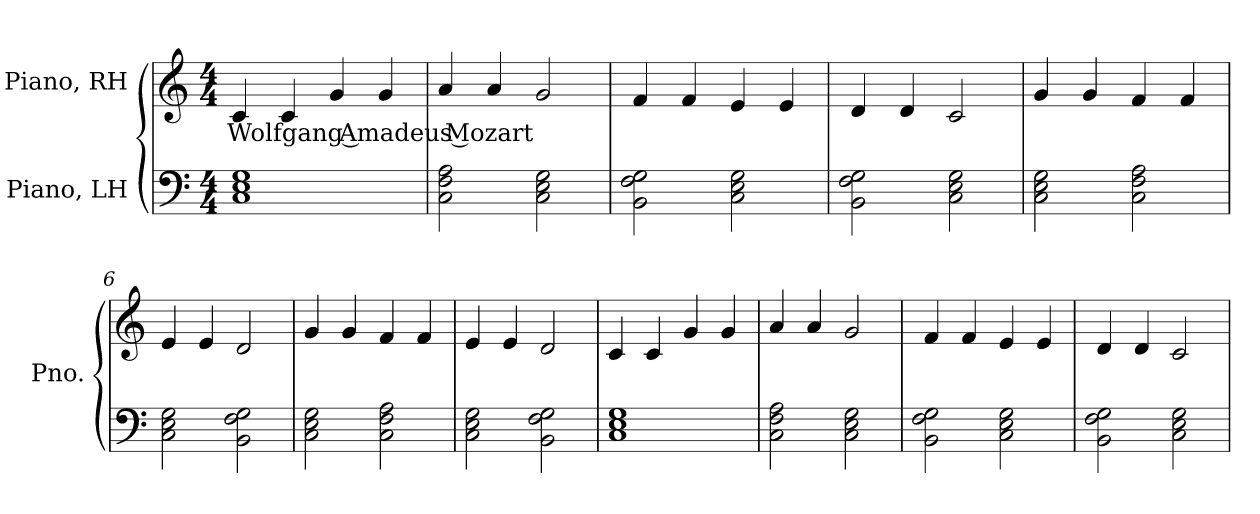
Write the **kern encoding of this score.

**kern	**kern	**text
*part2	*part1	*part1
*staff2	*staff1	*staff1
*I"Piano, LH	*I"Piano, RH	*
*I'Pno.	*I'Pno.	*
*clefF4	*clefG2	*
*k[]	*k[]	*
*M4/4	*M4/4	*
*MM110	*MM110	*
=1	=1	=1
!	!	!LO:LY:b
1C 1E 1G	4c/	Wolfgang Amadeus Mozart
.	4c/	.
.	4g/	.
.	4g/	.
=2	=2	=2
2C\ 2F\ 2A\	4a/	.
.	4a/	.
2C\ 2E\ 2G\	2g/	.
=3	=3	=3
2BB\ 2F\ 2G\	4f/	.
.	4f/	.
2C\ 2E\ 2G\	4e/	.
.	4e/	.
=4	=4	=4
2BB\ 2F\ 2G\	4d/	.
.	4d/	.
2C\ 2E\ 2G\	2c/	.
=5	=5	=5
2C\ 2E\ 2G\	4g/	.
.	4g/	.
2C\ 2F\ 2A\	4f/	.
.	4f/	.
!!LO:LB:g=z
=6	=6	=6
2C\ 2E\ 2G\	4e/	.
.	4e/	.
2BB\ 2F\ 2G\	2d/	.
=7	=7	=7
2C\ 2E\ 2G\	4g/	.
.	4g/	.
2C\ 2F\ 2A\	4f/	.
.	4f/	.
=8	=8	=8
2C\ 2E\ 2G\	4e/	.
.	4e/	.
2BB\ 2F\ 2G\	2d/	.
=9	=9	=9
1C 1E 1G	4c/	.
.	4c/	.
.	4g/	.
.	4g/	.
=10	=10	=10
2C\ 2F\ 2A\	4a/	.
.	4a/	.
2C\ 2E\ 2G\	2g/	.
=11	=11	=11
2BB\ 2F\ 2G\	4f/	.
.	4f/	.
2C\ 2E\ 2G\	4e/	.
.	4e/	.
=12	=12	=12
2BB\ 2F\ 2G\	4d/	.
.	4d/	.
2C\ 2E\ 2G\	2c/	.
=	=	=
*-	*-	*-
